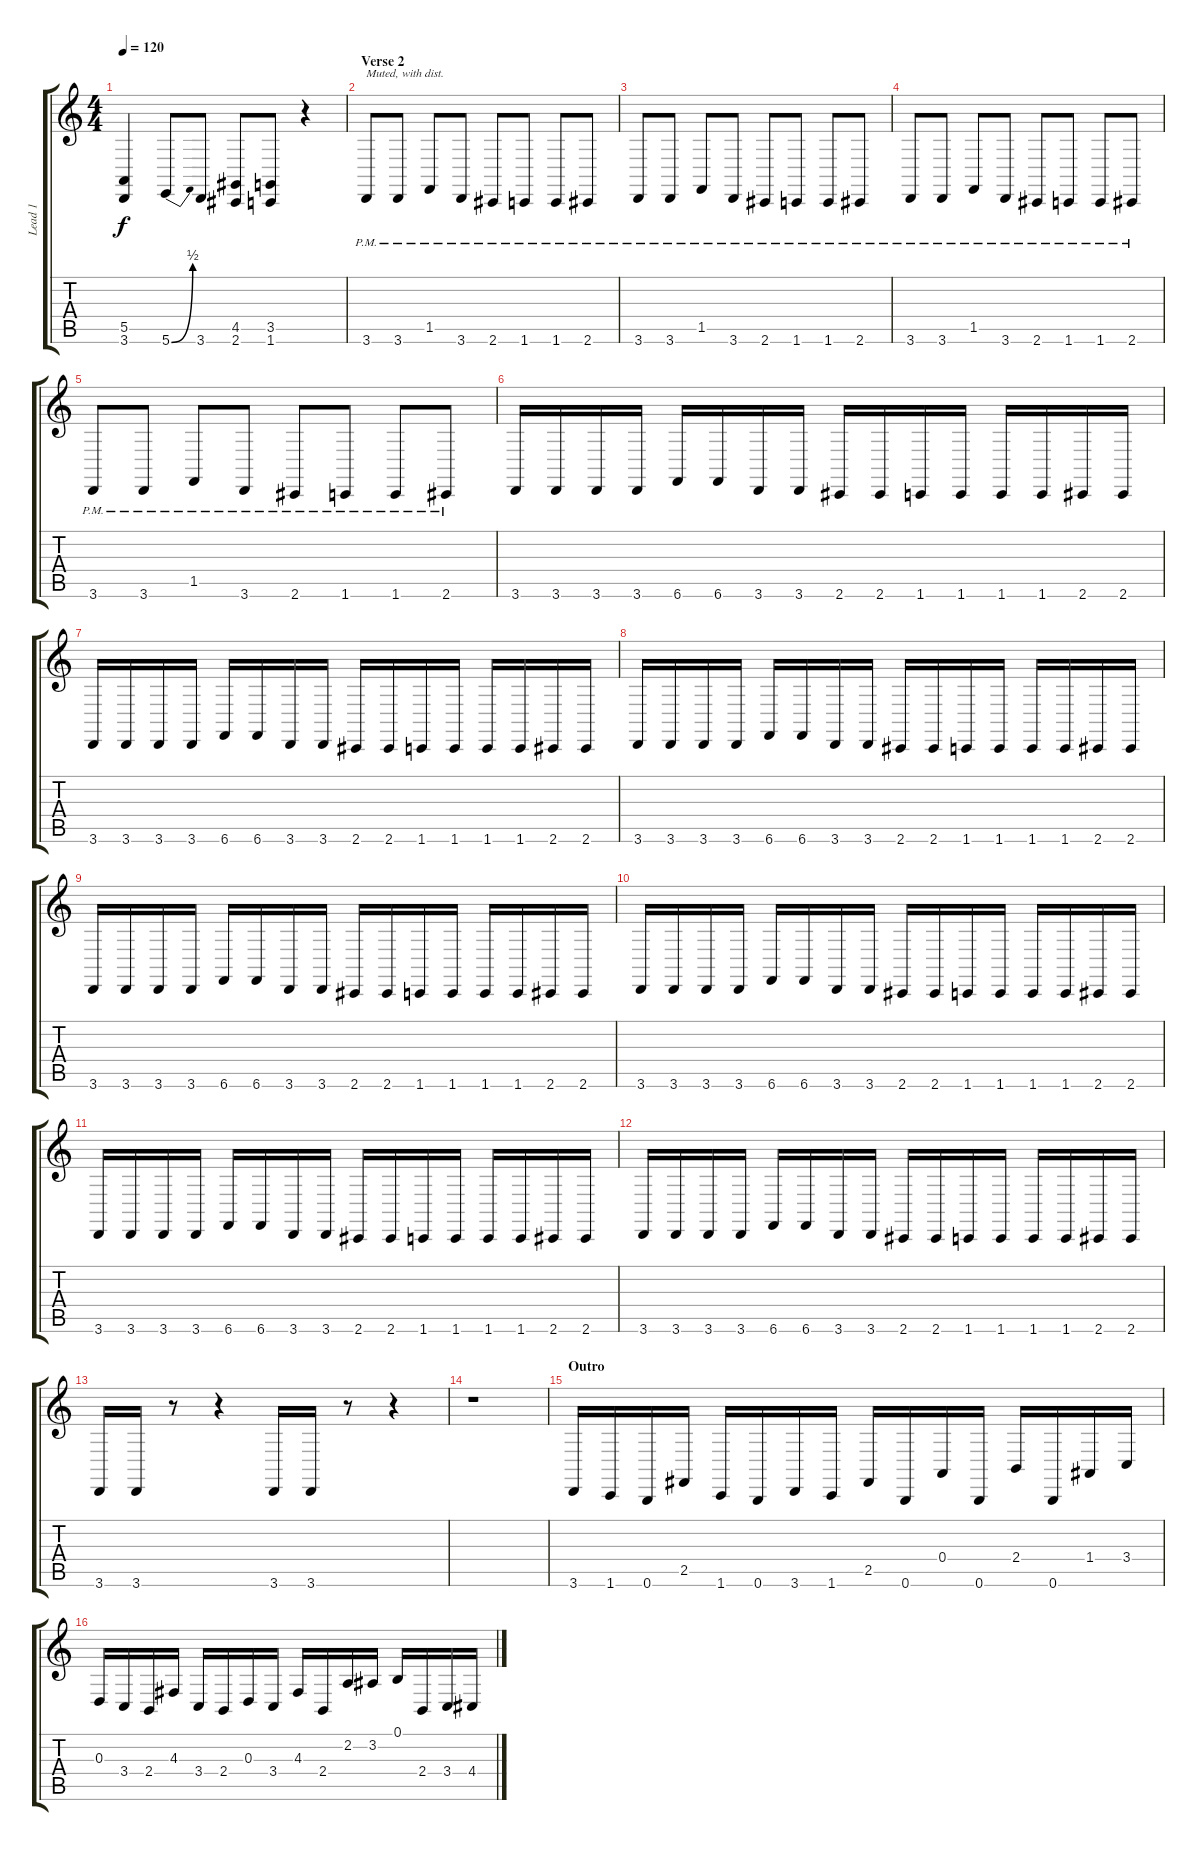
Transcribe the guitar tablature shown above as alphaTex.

\track ("Lead 1" "Lead 1") {instrument lead2sawtooth}
\staff {score tabs}
\tuning (B3 G3 D3 A2 E2 B1) {hide}
\ts (4 4)
\tempo 120
\clef g2
\ks c
(5.5 3.6).4{dy f} 5.6{be (bend 0 0 60 2)}.8 3.6.8 (4.5 2.6).8 (3.5 1.6).8 r.4 |
\section ("" "Verse 2")
3.6{pm}.8{txt "Muted, with dist."} 3.6{pm}.8 1.5{pm}.8 3.6{pm}.8 2.6{pm}.8 1.6{pm}.8 1.6{pm}.8 2.6{pm}.8 |
3.6{pm}.8 3.6{pm}.8 1.5{pm}.8 3.6{pm}.8 2.6{pm}.8 1.6{pm}.8 1.6{pm}.8 2.6{pm}.8 |
3.6{pm}.8 3.6{pm}.8 1.5{pm}.8 3.6{pm}.8 2.6{pm}.8 1.6{pm}.8 1.6{pm}.8 2.6{pm}.8 |
3.6{pm}.8 3.6{pm}.8 1.5{pm}.8 3.6{pm}.8 2.6{pm}.8 1.6{pm}.8 1.6{pm}.8 2.6{pm}.8 |
3.6.16 3.6.16 3.6.16 3.6.16 6.6.16 6.6.16 3.6.16 3.6.16 2.6.16 2.6.16 1.6.16 1.6.16 1.6.16 1.6.16 2.6.16 2.6.16 |
3.6.16 3.6.16 3.6.16 3.6.16 6.6.16 6.6.16 3.6.16 3.6.16 2.6.16 2.6.16 1.6.16 1.6.16 1.6.16 1.6.16 2.6.16 2.6.16 |
3.6.16 3.6.16 3.6.16 3.6.16 6.6.16 6.6.16 3.6.16 3.6.16 2.6.16 2.6.16 1.6.16 1.6.16 1.6.16 1.6.16 2.6.16 2.6.16 |
3.6.16 3.6.16 3.6.16 3.6.16 6.6.16 6.6.16 3.6.16 3.6.16 2.6.16 2.6.16 1.6.16 1.6.16 1.6.16 1.6.16 2.6.16 2.6.16 |
3.6.16 3.6.16 3.6.16 3.6.16 6.6.16 6.6.16 3.6.16 3.6.16 2.6.16 2.6.16 1.6.16 1.6.16 1.6.16 1.6.16 2.6.16 2.6.16 |
3.6.16 3.6.16 3.6.16 3.6.16 6.6.16 6.6.16 3.6.16 3.6.16 2.6.16 2.6.16 1.6.16 1.6.16 1.6.16 1.6.16 2.6.16 2.6.16 |
3.6.16 3.6.16 3.6.16 3.6.16 6.6.16 6.6.16 3.6.16 3.6.16 2.6.16 2.6.16 1.6.16 1.6.16 1.6.16 1.6.16 2.6.16 2.6.16 |
3.6.16 3.6.16 r.8 r.4 3.6.16 3.6.16 r.8 r.4 |
r.1 |
\section ("" "Outro")
3.6.16 1.6.16 0.6.16 2.5.16 1.6.16 0.6.16 3.6.16 1.6.16 2.5.16 0.6.16 0.4.16 0.6.16 2.4.16 0.6.16 1.4.16 3.4.16 |
0.3.16 3.4.16 2.4.16 4.3.16 3.4.16 2.4.16 0.3.16 3.4.16 4.3.16 2.4.16 2.2.16 3.2.16 0.1.16 2.4.16 3.4.16 4.4.16
